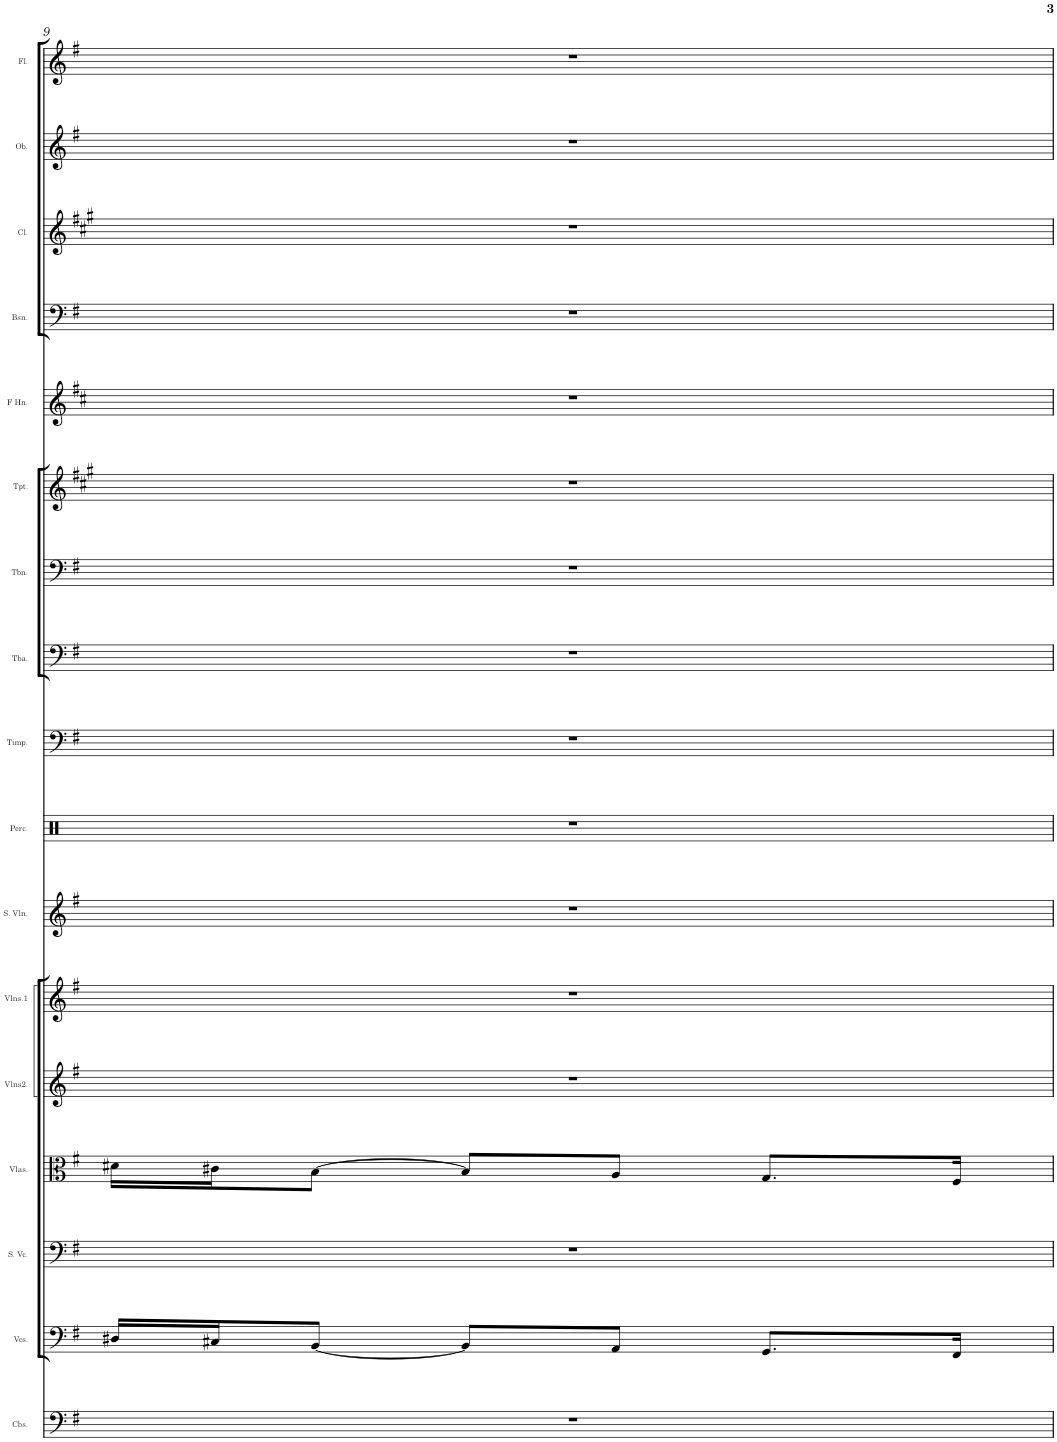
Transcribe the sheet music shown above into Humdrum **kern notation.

**kern	**kern	**kern	**kern	**kern	**kern	**kern	**kern	**kern	**kern	**kern	**kern	**kern	**kern	**kern	**kern	**kern
*part17	*part16	*part15	*part14	*part13	*part12	*part11	*part10	*part9	*part8	*part7	*part6	*part5	*part4	*part3	*part2	*part1
*staff17	*staff16	*staff15	*staff14	*staff13	*staff12	*staff11	*staff10	*staff9	*staff8	*staff7	*staff6	*staff5	*staff4	*staff3	*staff2	*staff1
*I"Contrabass Section	*I"Violoncello Section	*I"Solo cello	*I"Viola Section	*I"Violin Section2	*I"Violin Section1	*I"Solo Violin	*I"Percussion	*I"Timpani	*I"Tuba	*I"Trombone	*I"Trumpet	*I"French Horn	*I"Bassoon	*I"Clarinet	*I"Oboe	*I"Flute
*I'Cbs.	*I'Vcs.	*	*I'Vlas.	*I'Vlns2.	*I'Vlns.1	*I'S. Vln.	*I'Perc.	*I'Timp.	*I'Tba.	*I'Tbn.	*I'Tpt.	*I'F Hn.	*I'Bsn.	*I'Cl.	*I'Ob.	*I'Fl.
!!LO:PB:g=z
*clefF4	*clefF4	*clefF4	*clefC3	*clefG2	*clefG2	*clefG2	*clefX	*clefF4	*clefF4	*clefF4	*clefG2	*clefG2	*clefF4	*clefG2	*clefG2	*clefG2
*Trd7c12	*	*	*	*	*	*	*	*	*	*	*Trd1c2	*Trd4c7	*	*Trd1c2	*	*
*k[f#]	*k[f#]	*k[f#]	*k[f#]	*k[f#]	*k[f#]	*k[f#]	*k[f#]	*k[f#]	*k[f#]	*k[f#]	*k[f#c#g#]	*k[f#c#]	*k[f#]	*k[f#c#g#]	*k[f#]	*k[f#]
*G:	*G:	*G:	*G:	*G:	*G:	*G:	*G:	*G:	*G:	*G:	*A:	*D:	*G:	*A:	*G:	*G:
*M3/4	*M3/4	*M3/4	*M3/4	*M3/4	*M3/4	*M3/4	*M3/4	*M3/4	*M3/4	*M3/4	*M3/4	*M3/4	*M3/4	*M3/4	*M3/4	*M3/4
=9	=9	=9	=9	=9	=9	=9	=9	=9	=9	=9	=9	=9	=9	=9	=9	=9
2.r	16D#X/LL	2.r	16d#X\LL	2.r	2.r	2.r	2.r	2.r	2.r	2.r	2.r	2.r	2.r	2.r	2.r	2.r
.	16C#X/J	.	16c#X\J	.	.	.	.	.	.	.	.	.	.	.	.	.
.	[8BB/J	.	[8B\J	.	.	.	.	.	.	.	.	.	.	.	.	.
.	8BB/L]	.	8B/L]	.	.	.	.	.	.	.	.	.	.	.	.	.
.	8AA/J	.	8A/J	.	.	.	.	.	.	.	.	.	.	.	.	.
.	8.GG/L	.	8.G/L	.	.	.	.	.	.	.	.	.	.	.	.	.
.	16FF#/Jk	.	16F#/Jk	.	.	.	.	.	.	.	.	.	.	.	.	.
=	=	=	=	=	=	=	=	=	=	=	=	=	=	=	=	=
*-	*-	*-	*-	*-	*-	*-	*-	*-	*-	*-	*-	*-	*-	*-	*-	*-
